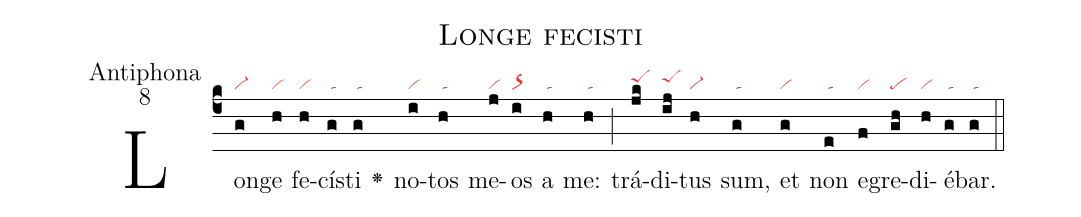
name:Longe fecisti;
office-part:Antiphona;
mode:8;
nabc-lines:1;
%%
(c4) Lon(g|vi-)ge(h|vi) fe(h|vi)cí(g|/ta)sti(g|/ta) <v>\greheightstar</v>() no(i|vi)tos(h|/ta) me(j|vi)os(i|or>) a(h|/ta) me:(h|/ta) (;)
trá(jk|peShi)di(ij|peShi)tus(h|vi-) sum,(g|/ta) et(g|vi) non(e|/ta) e(f|vi)gre(gh|pe)di(h|vi)é(g|/ta)bar.(g|/ta) (::)
